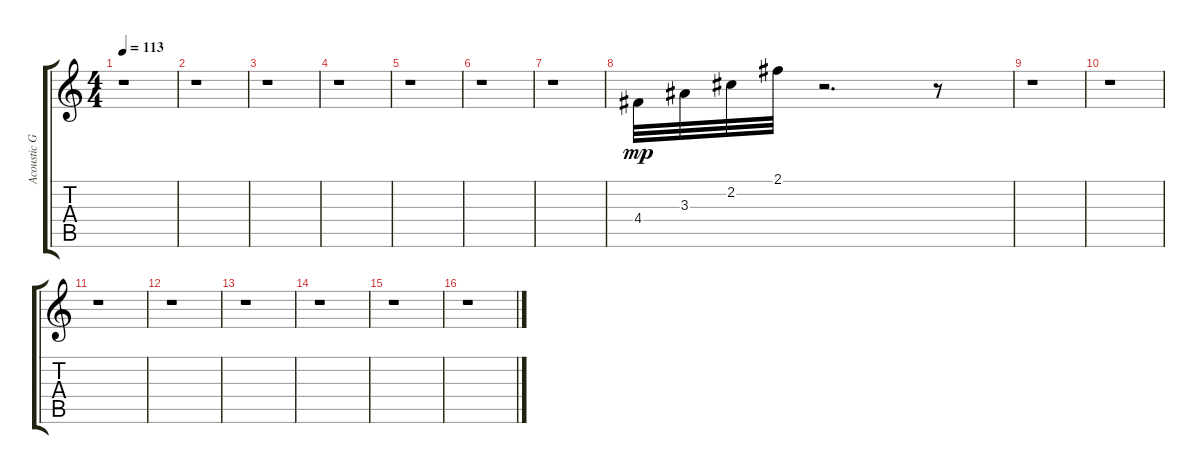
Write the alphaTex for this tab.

\track ("Acoustic Guitar I" "Acoustic G") {instrument acousticguitarsteel}
\staff {score tabs}
\tuning (E4 B3 G3 D3 A2 E2) {hide}
\ts (4 4)
\tempo 113
\clef g2
\ks c
r.1{dy mp} |
r.1 |
r.1 |
r.1 |
r.1 |
r.1 |
r.1 |
4.4.32 3.3.32 2.2.32 2.1.32 r.2{d} r.8 |
r.1 |
r.1 |
r.1 |
r.1 |
r.1 |
r.1 |
r.1 |
r.1
